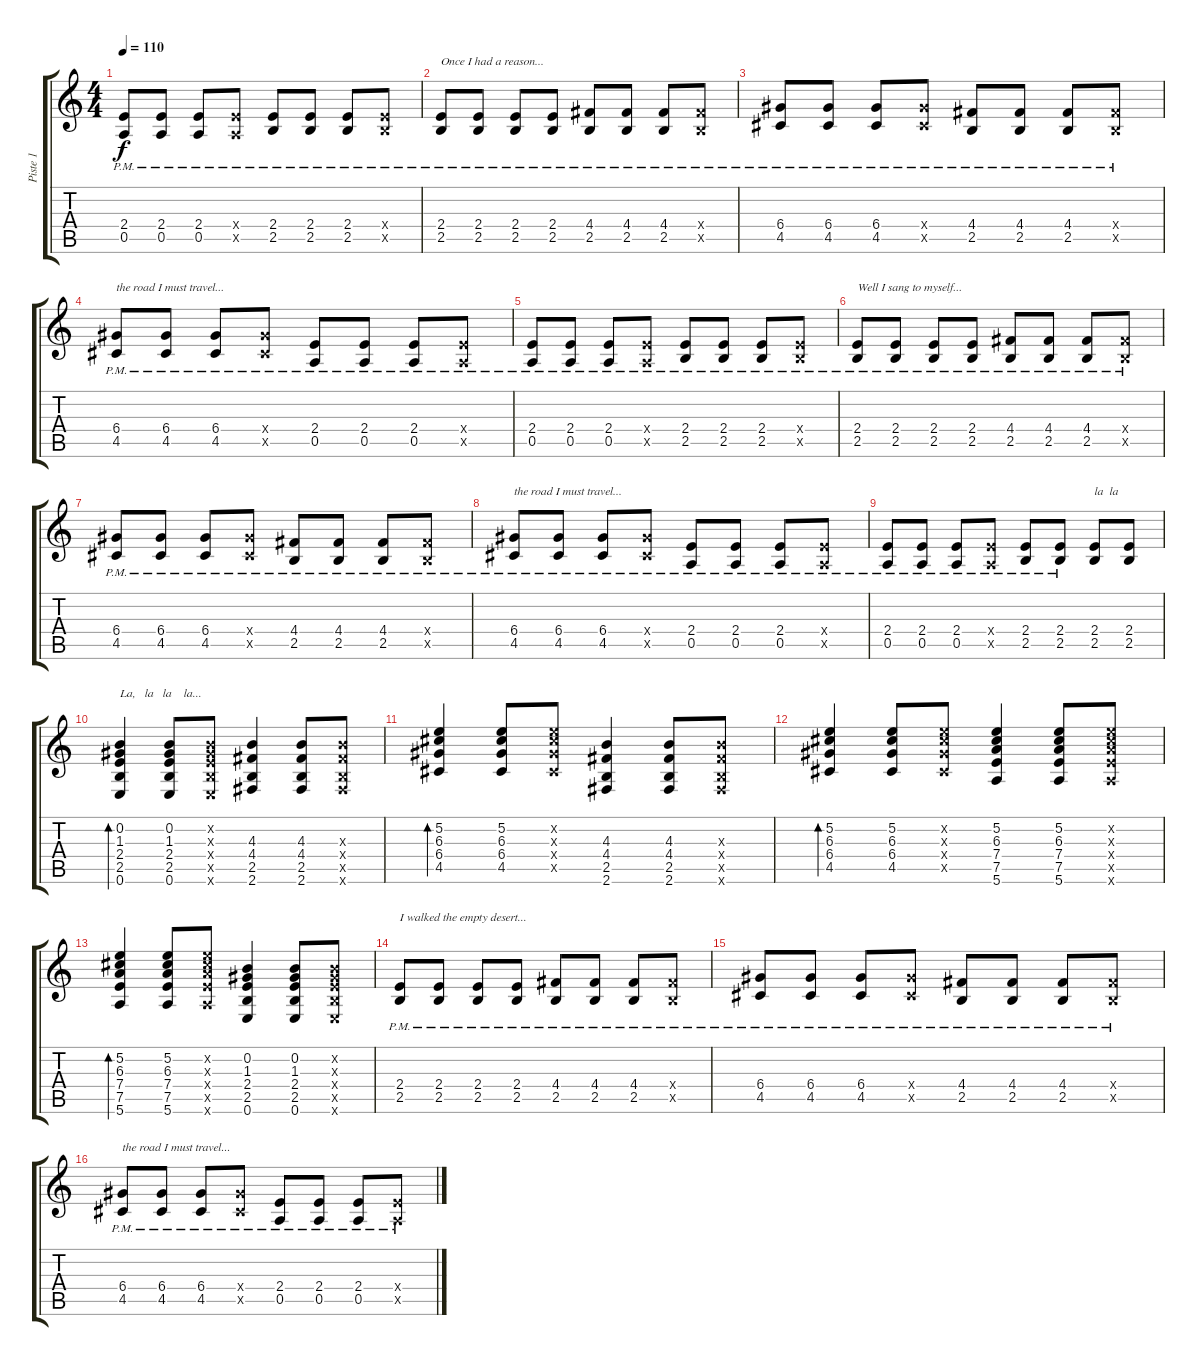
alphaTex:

\track ("Piste 1" "Piste 1") {instrument acousticguitarnylon}
\staff {score tabs}
\tuning (E4 B3 G3 D3 A2 E2) {hide}
\ts (4 4)
\tempo 110
\clef g2
\ks c
(2.4{pm} 0.5{pm}).8{dy f} (2.4{pm} 0.5{pm}).8 (2.4{pm} 0.5{pm}).8 (2.4{pm x} 0.5{pm x}).8 (2.4{pm} 2.5{pm}).8 (2.4{pm} 2.5{pm}).8 (2.4{pm} 2.5{pm}).8 (2.4{pm x} 2.5{pm x}).8 |
(2.4{pm} 2.5{pm}).8{txt "Once I had a reason..."} (2.4{pm} 2.5{pm}).8 (2.4{pm} 2.5{pm}).8 (2.4{pm} 2.5{pm}).8 (4.4{pm} 2.5{pm}).8 (4.4{pm} 2.5{pm}).8 (4.4{pm} 2.5{pm}).8 (4.4{pm x} 2.5{pm x}).8 |
(6.4{pm} 4.5{pm}).8 (6.4{pm} 4.5{pm}).8 (6.4{pm} 4.5{pm}).8 (6.4{pm x} 4.5{pm x}).8 (4.4{pm} 2.5{pm}).8 (4.4{pm} 2.5{pm}).8 (4.4{pm} 2.5{pm}).8 (4.4{pm x} 2.5{pm x}).8 |
(6.4{pm} 4.5{pm}).8{txt "the road I must travel..."} (6.4{pm} 4.5{pm}).8 (6.4{pm} 4.5{pm}).8 (6.4{pm x} 4.5{pm x}).8 (2.4{pm} 0.5{pm}).8 (2.4{pm} 0.5{pm}).8 (2.4{pm} 0.5{pm}).8 (2.4{pm x} 0.5{pm x}).8 |
(2.4{pm} 0.5{pm}).8 (2.4{pm} 0.5{pm}).8 (2.4{pm} 0.5{pm}).8 (2.4{pm x} 0.5{pm x}).8 (2.4{pm} 2.5{pm}).8 (2.4{pm} 2.5{pm}).8 (2.4{pm} 2.5{pm}).8 (2.4{pm x} 2.5{pm x}).8 |
(2.4{pm} 2.5{pm}).8{txt "Well I sang to myself..."} (2.4{pm} 2.5{pm}).8 (2.4{pm} 2.5{pm}).8 (2.4{pm} 2.5{pm}).8 (4.4{pm} 2.5{pm}).8 (4.4{pm} 2.5{pm}).8 (4.4{pm} 2.5{pm}).8 (4.4{pm x} 2.5{pm x}).8 |
(6.4{pm} 4.5{pm}).8 (6.4{pm} 4.5{pm}).8 (6.4{pm} 4.5{pm}).8 (6.4{pm x} 4.5{pm x}).8 (4.4{pm} 2.5{pm}).8 (4.4{pm} 2.5{pm}).8 (4.4{pm} 2.5{pm}).8 (4.4{pm x} 2.5{pm x}).8 |
(6.4{pm} 4.5{pm}).8{txt "the road I must travel..."} (6.4{pm} 4.5{pm}).8 (6.4{pm} 4.5{pm}).8 (6.4{pm x} 4.5{pm x}).8 (2.4{pm} 0.5{pm}).8 (2.4{pm} 0.5{pm}).8 (2.4{pm} 0.5{pm}).8 (2.4{pm x} 0.5{pm x}).8 |
(2.4{pm} 0.5{pm}).8 (2.4{pm} 0.5{pm}).8 (2.4{pm} 0.5{pm}).8 (2.4{pm x} 0.5{pm x}).8 (2.4{pm} 2.5).8 (2.4{pm} 2.5).8 (2.4 2.5).8{txt "la  la"} (2.4 2.5).8 |
(0.2 1.3 2.4 2.5 0.6).4{bd 60 txt "La,   la   la    la..."} (0.2 1.3 2.4 2.5 0.6).8 (0.2{x} 1.3{x} 2.4{x} 2.5{x} 0.6{x}).8 (4.3 4.4 2.5 2.6).4 (4.3 4.4 2.5 2.6).8 (4.3{x} 4.4{x} 2.5{x} 2.6{x}).8 |
(5.2 6.3 6.4 4.5).4{bd 60} (5.2 6.3 6.4 4.5).8 (5.2{x} 6.3{x} 6.4{x} 4.5{x}).8 (4.3 4.4 2.5 2.6).4 (4.3 4.4 2.5 2.6).8 (4.3{x} 4.4{x} 2.5{x} 2.6{x}).8 |
(5.2 6.3 6.4 4.5).4{bd 60} (5.2 6.3 6.4 4.5).8 (5.2{x} 6.3{x} 6.4{x} 4.5{x}).8 (5.2 6.3 7.4 7.5 5.6).4 (5.2 6.3 7.4 7.5 5.6).8 (5.2{x} 6.3{x} 7.4{x} 7.5{x} 5.6{x}).8 |
(5.2 6.3 7.4 7.5 5.6).4{bd 60} (5.2 6.3 7.4 7.5 5.6).8 (5.2{x} 6.3{x} 7.4{x} 7.5{x} 5.6{x}).8 (0.2 1.3 2.4 2.5 0.6).4 (0.2 1.3 2.4 2.5 0.6).8 (0.2{x} 1.3{x} 2.4{x} 2.5{x} 0.6{x}).8 |
(2.4{pm} 2.5{pm}).8{txt "I walked the empty desert..."} (2.4{pm} 2.5{pm}).8 (2.4{pm} 2.5{pm}).8 (2.4{pm} 2.5{pm}).8 (4.4{pm} 2.5{pm}).8 (4.4{pm} 2.5{pm}).8 (4.4{pm} 2.5{pm}).8 (4.4{pm x} 2.5{pm x}).8 |
(6.4{pm} 4.5{pm}).8 (6.4{pm} 4.5{pm}).8 (6.4{pm} 4.5{pm}).8 (6.4{pm x} 4.5{pm x}).8 (4.4{pm} 2.5{pm}).8 (4.4{pm} 2.5{pm}).8 (4.4{pm} 2.5{pm}).8 (4.4{pm x} 2.5{pm x}).8 |
(6.4{pm} 4.5{pm}).8{txt "the road I must travel..."} (6.4{pm} 4.5{pm}).8 (6.4{pm} 4.5{pm}).8 (6.4{pm x} 4.5{pm x}).8 (2.4{pm} 0.5{pm}).8 (2.4{pm} 0.5{pm}).8 (2.4{pm} 0.5{pm}).8 (2.4{pm x} 0.5{pm x}).8
